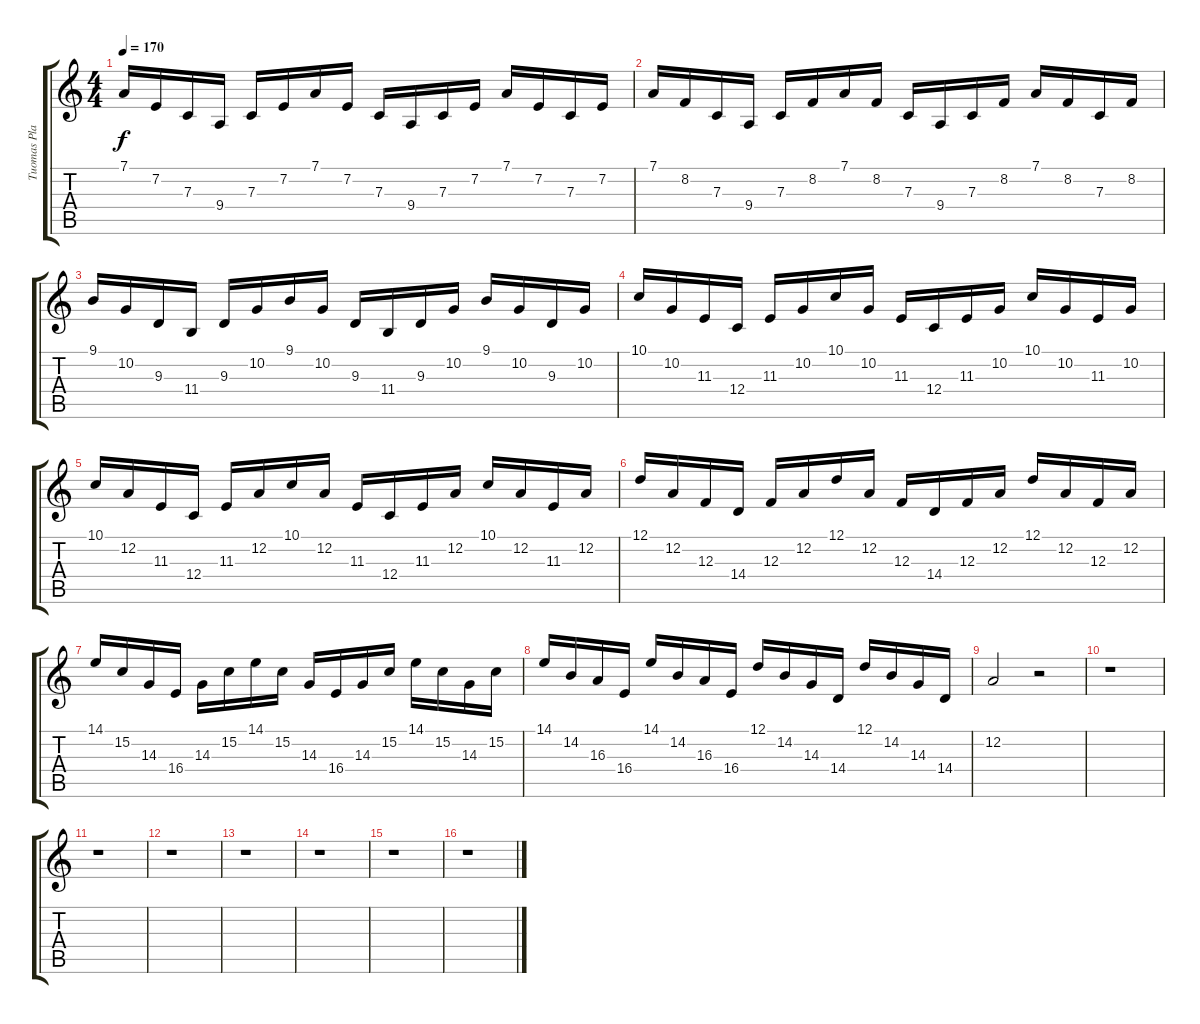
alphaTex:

\track ("Tuomas Planman" "Tuomas Pla") {instrument harpsichord}
\staff {score tabs}
\tuning (D4 A3 F3 C3 G2 D2) {hide}
\ts (4 4)
\tempo 170
\clef g2
\ks c
7.1.16{dy f} 7.2.16 7.3.16 9.4.16 7.3.16 7.2.16 7.1.16 7.2.16 7.3.16 9.4.16 7.3.16 7.2.16 7.1.16 7.2.16 7.3.16 7.2.16 |
7.1.16 8.2.16 7.3.16 9.4.16 7.3.16 8.2.16 7.1.16 8.2.16 7.3.16 9.4.16 7.3.16 8.2.16 7.1.16 8.2.16 7.3.16 8.2.16 |
9.1.16 10.2.16 9.3.16 11.4.16 9.3.16 10.2.16 9.1.16 10.2.16 9.3.16 11.4.16 9.3.16 10.2.16 9.1.16 10.2.16 9.3.16 10.2.16 |
10.1.16 10.2.16 11.3.16 12.4.16 11.3.16 10.2.16 10.1.16 10.2.16 11.3.16 12.4.16 11.3.16 10.2.16 10.1.16 10.2.16 11.3.16 10.2.16 |
10.1.16 12.2.16 11.3.16 12.4.16 11.3.16 12.2.16 10.1.16 12.2.16 11.3.16 12.4.16 11.3.16 12.2.16 10.1.16 12.2.16 11.3.16 12.2.16 |
12.1.16 12.2.16 12.3.16 14.4.16 12.3.16 12.2.16 12.1.16 12.2.16 12.3.16 14.4.16 12.3.16 12.2.16 12.1.16 12.2.16 12.3.16 12.2.16 |
14.1.16 15.2.16 14.3.16 16.4.16 14.3.16 15.2.16 14.1.16 15.2.16 14.3.16 16.4.16 14.3.16 15.2.16 14.1.16 15.2.16 14.3.16 15.2.16 |
14.1.16 14.2.16 16.3.16 16.4.16 14.1.16 14.2.16 16.3.16 16.4.16 12.1.16 14.2.16 14.3.16 14.4.16 12.1.16 14.2.16 14.3.16 14.4.16 |
12.2.2 r.2 |
r.1 |
r.1 |
r.1 |
r.1 |
r.1 |
r.1 |
r.1
